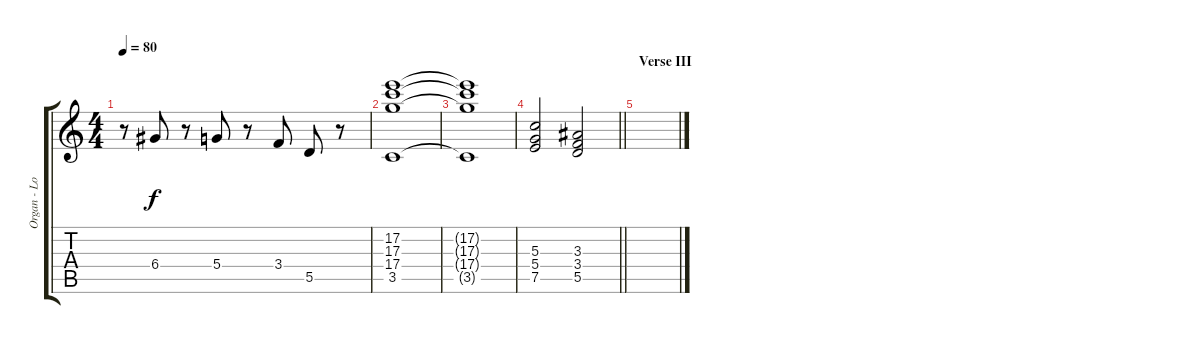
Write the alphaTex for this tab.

\track ("Organ - Lord" "Organ - Lo") {instrument rockorgan}
\staff {score tabs}
\tuning (E5 B4 G4 D4 A3 E3) {hide}
\ts (4 4)
\tempo 80
\clef g2
\ks c
r.8{dy f} 6.4.8 r.8 5.4.8 r.8 3.4.8 5.5.8 r.8 |
(17.2 17.3 17.4 3.5).1 |
(17.2{t} 17.3{t} 17.4{t} 3.5{t}).1 |
\barLineRight lightlight
(5.3 5.4 7.5).2 (3.3 3.4 5.5).2 |
\section ("" "Verse III")
